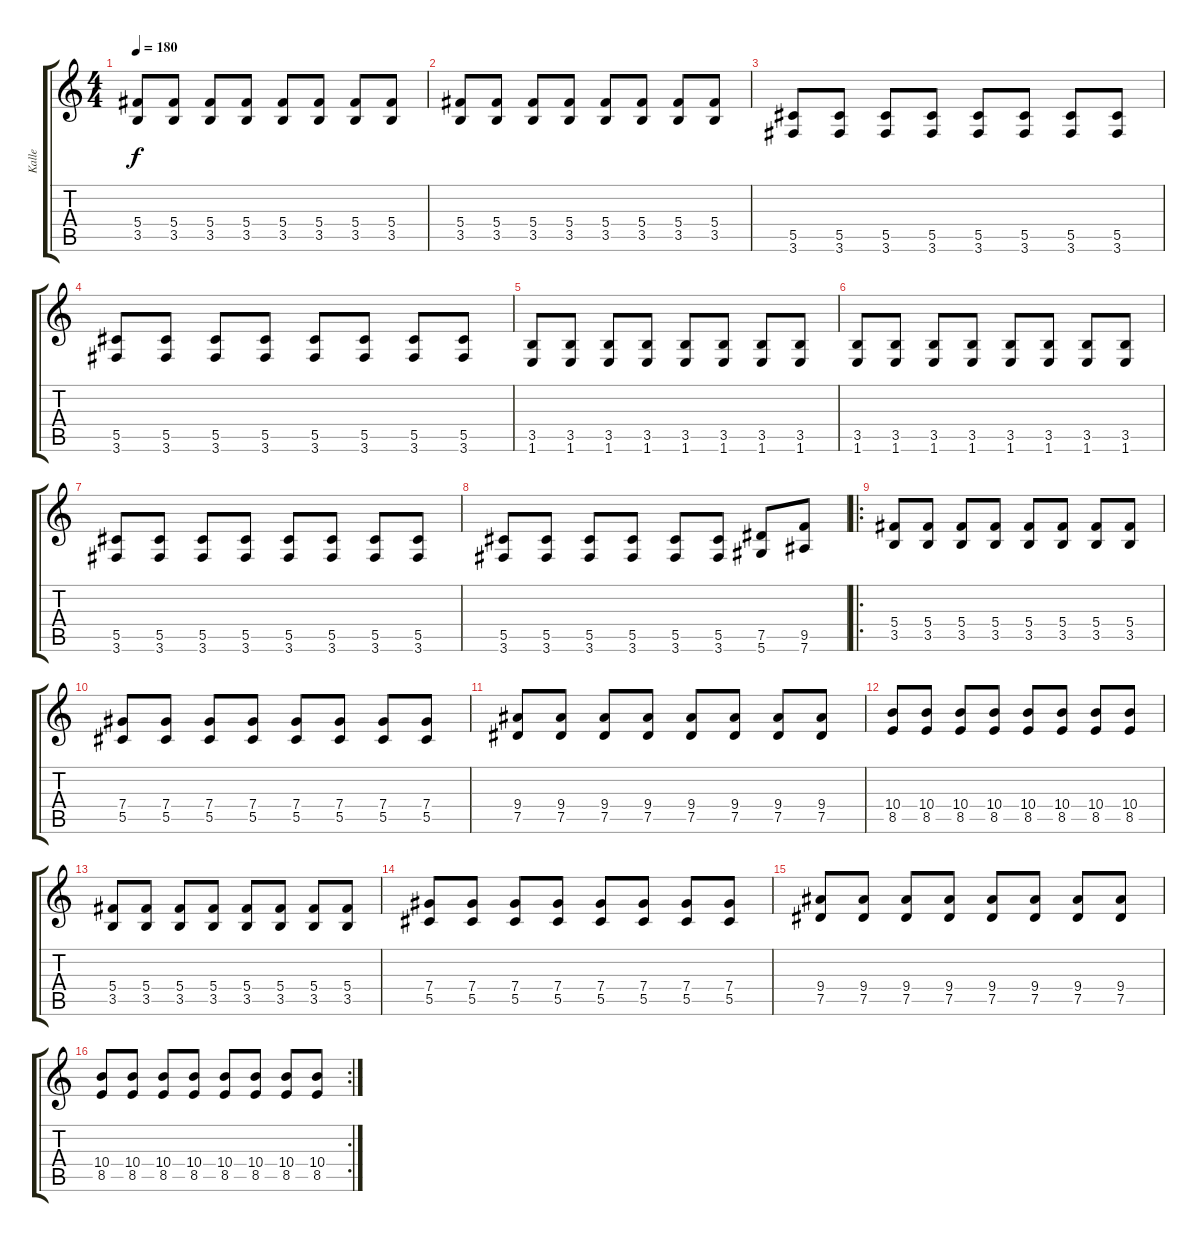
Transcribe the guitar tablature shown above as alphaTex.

\track ("Kalle" "Kalle") {instrument distortionguitar}
\staff {score tabs}
\tuning (Eb4 Bb3 Gb3 Db3 Ab2 Eb2) {hide}
\ts (4 4)
\tempo 180
\clef g2
\ks c
(5.4 3.5).8{dy f} (5.4 3.5).8 (5.4 3.5).8 (5.4 3.5).8 (5.4 3.5).8 (5.4 3.5).8 (5.4 3.5).8 (5.4 3.5).8 |
(5.4 3.5).8 (5.4 3.5).8 (5.4 3.5).8 (5.4 3.5).8 (5.4 3.5).8 (5.4 3.5).8 (5.4 3.5).8 (5.4 3.5).8 |
(5.5 3.6).8 (5.5 3.6).8 (5.5 3.6).8 (5.5 3.6).8 (5.5 3.6).8 (5.5 3.6).8 (5.5 3.6).8 (5.5 3.6).8 |
(5.5 3.6).8 (5.5 3.6).8 (5.5 3.6).8 (5.5 3.6).8 (5.5 3.6).8 (5.5 3.6).8 (5.5 3.6).8 (5.5 3.6).8 |
(3.5 1.6).8 (3.5 1.6).8 (3.5 1.6).8 (3.5 1.6).8 (3.5 1.6).8 (3.5 1.6).8 (3.5 1.6).8 (3.5 1.6).8 |
(3.5 1.6).8 (3.5 1.6).8 (3.5 1.6).8 (3.5 1.6).8 (3.5 1.6).8 (3.5 1.6).8 (3.5 1.6).8 (3.5 1.6).8 |
(5.5 3.6).8 (5.5 3.6).8 (5.5 3.6).8 (5.5 3.6).8 (5.5 3.6).8 (5.5 3.6).8 (5.5 3.6).8 (5.5 3.6).8 |
(5.5 3.6).8 (5.5 3.6).8 (5.5 3.6).8 (5.5 3.6).8 (5.5 3.6).8 (5.5 3.6).8 (7.5 5.6).8 (9.5 7.6).8 |
\ro
(5.4 3.5).8 (5.4 3.5).8 (5.4 3.5).8 (5.4 3.5).8 (5.4 3.5).8 (5.4 3.5).8 (5.4 3.5).8 (5.4 3.5).8 |
(7.4 5.5).8 (7.4 5.5).8 (7.4 5.5).8 (7.4 5.5).8 (7.4 5.5).8 (7.4 5.5).8 (7.4 5.5).8 (7.4 5.5).8 |
(9.4 7.5).8 (9.4 7.5).8 (9.4 7.5).8 (9.4 7.5).8 (9.4 7.5).8 (9.4 7.5).8 (9.4 7.5).8 (9.4 7.5).8 |
(10.4 8.5).8 (10.4 8.5).8 (10.4 8.5).8 (10.4 8.5).8 (10.4 8.5).8 (10.4 8.5).8 (10.4 8.5).8 (10.4 8.5).8 |
(5.4 3.5).8 (5.4 3.5).8 (5.4 3.5).8 (5.4 3.5).8 (5.4 3.5).8 (5.4 3.5).8 (5.4 3.5).8 (5.4 3.5).8 |
(7.4 5.5).8 (7.4 5.5).8 (7.4 5.5).8 (7.4 5.5).8 (7.4 5.5).8 (7.4 5.5).8 (7.4 5.5).8 (7.4 5.5).8 |
(9.4 7.5).8 (9.4 7.5).8 (9.4 7.5).8 (9.4 7.5).8 (9.4 7.5).8 (9.4 7.5).8 (9.4 7.5).8 (9.4 7.5).8 |
\rc 2
(10.4 8.5).8 (10.4 8.5).8 (10.4 8.5).8 (10.4 8.5).8 (10.4 8.5).8 (10.4 8.5).8 (10.4 8.5).8 (10.4 8.5).8
